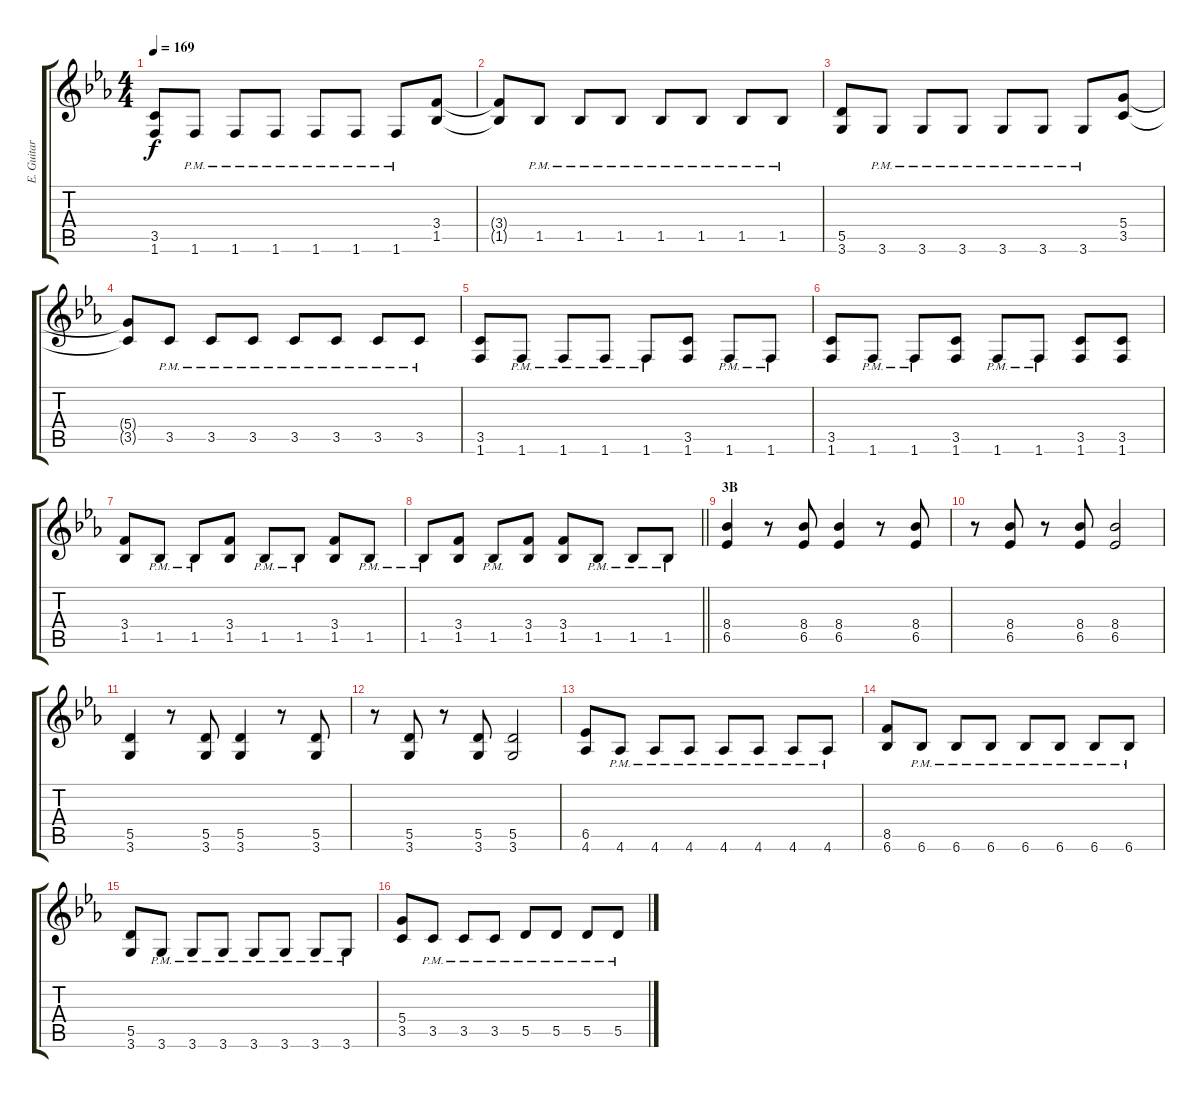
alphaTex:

\track ("E. Guitar I" "E. Guitar ") {instrument overdrivenguitar}
\staff {score tabs}
\tuning (E4 B3 G3 D3 A2 E2) {hide}
\ts (4 4)
\tempo 169
\clef g2
\ks eb
(3.5 1.6).8{dy f} 1.6{pm}.8 1.6{pm}.8 1.6{pm}.8 1.6{pm}.8 1.6{pm}.8 1.6{pm}.8 (3.4 1.5).8 |
(3.4{t} 1.5{t}).8 1.5{pm}.8 1.5{pm}.8 1.5{pm}.8 1.5{pm}.8 1.5{pm}.8 1.5{pm}.8 1.5{pm}.8 |
(5.5 3.6).8 3.6{pm}.8 3.6{pm}.8 3.6{pm}.8 3.6{pm}.8 3.6{pm}.8 3.6{pm}.8 (5.4 3.5).8 |
(5.4{t} 3.5{t}).8 3.5{pm}.8 3.5{pm}.8 3.5{pm}.8 3.5{pm}.8 3.5{pm}.8 3.5{pm}.8 3.5{pm}.8 |
(3.5 1.6).8 1.6{pm}.8 1.6{pm}.8 1.6{pm}.8 1.6{pm}.8 (3.5 1.6).8 1.6{pm}.8 1.6{pm}.8 |
(3.5 1.6).8 1.6{pm}.8 1.6{pm}.8 (3.5 1.6).8 1.6{pm}.8 1.6{pm}.8 (3.5 1.6).8 (3.5 1.6).8 |
(3.4 1.5).8 1.5{pm}.8 1.5{pm}.8 (3.4 1.5).8 1.5{pm}.8 1.5{pm}.8 (3.4 1.5).8 1.5{pm}.8 |
\barLineRight lightlight
1.5{pm}.8 (3.4 1.5).8 1.5{pm}.8 (3.4 1.5).8 (3.4 1.5).8 1.5{pm}.8 1.5{pm}.8 1.5{pm}.8 |
\section ("" "3B")
(8.4 6.5).4 r.8 (8.4 6.5).8 (8.4 6.5).4 r.8 (8.4 6.5).8 |
r.8 (8.4 6.5).8 r.8 (8.4 6.5).8 (8.4 6.5).2 |
(5.5 3.6).4 r.8 (5.5 3.6).8 (5.5 3.6).4 r.8 (5.5 3.6).8 |
r.8 (5.5 3.6).8 r.8 (5.5 3.6).8 (5.5 3.6).2 |
(6.5 4.6).8 4.6{pm}.8 4.6{pm}.8 4.6{pm}.8 4.6{pm}.8 4.6{pm}.8 4.6{pm}.8 4.6{pm}.8 |
(8.5 6.6).8 6.6{pm}.8 6.6{pm}.8 6.6{pm}.8 6.6{pm}.8 6.6{pm}.8 6.6{pm}.8 6.6{pm}.8 |
(5.5 3.6).8 3.6{pm}.8 3.6{pm}.8 3.6{pm}.8 3.6{pm}.8 3.6{pm}.8 3.6{pm}.8 3.6{pm}.8 |
(5.4 3.5).8 3.5{pm}.8 3.5{pm}.8 3.5{pm}.8 5.5{pm}.8 5.5{pm}.8 5.5{pm}.8 5.5{pm}.8
